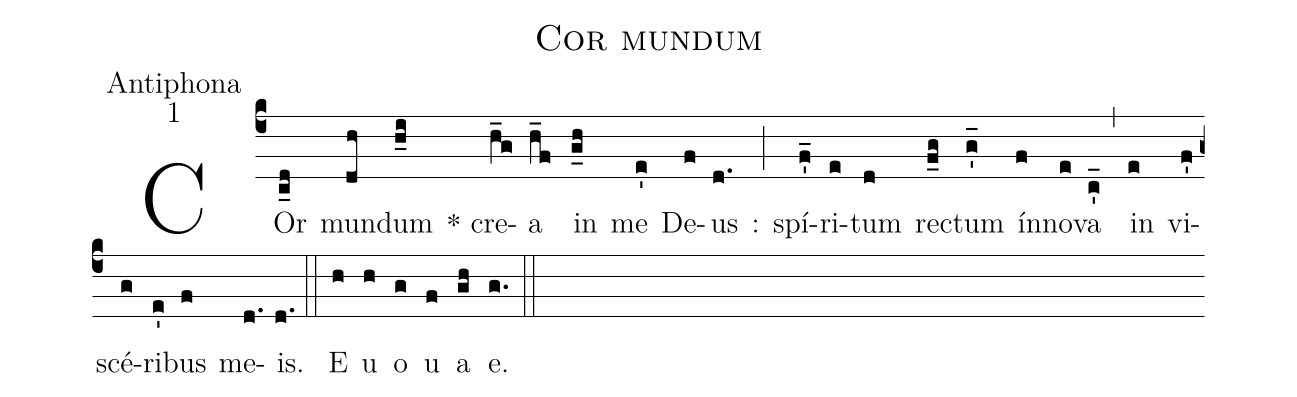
name:Cor mundum;
office-part:Antiphona;
mode:1;
%%
(c4)COr(c_d) mun(dh)dum(h_i) * cre(h_g)a(h_f) in(g_h) me(e') De(f)us(d.)   :(;) spí(f_')ri(e)tum(d) re(f_g)ctum(g_') ín(f)no(e)va(c_') (,) in(e) vi(f')scé(g)ri(e')bus(f) me(d.)is.(d.) (::)  E(h) u(h) o(g) u(f) a(gh) e.(g.) (::)
